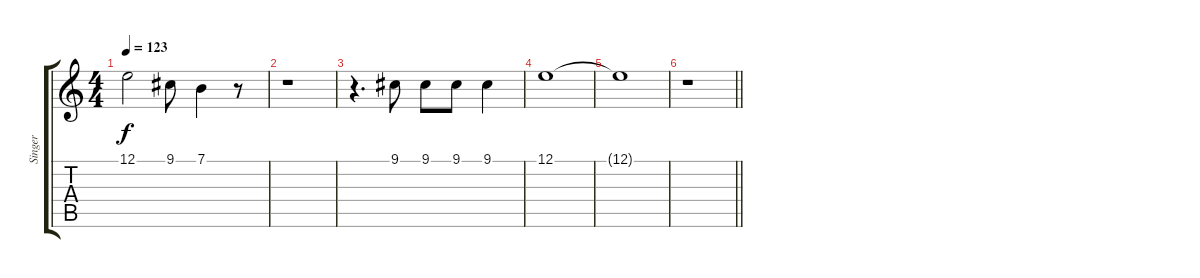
\track ("Singer" "Singer") {instrument accordion}
\staff {score tabs}
\tuning (E4 B3 G3 D3 A2 E2) {hide}
\ts (4 4)
\tempo 123
\clef g2
\ks c
12.1.2{dy f} 9.1.8 7.1.4 r.8 |
r.1 |
r.4{d} 9.1.8 9.1.8 9.1.8 9.1.4 |
12.1.1 |
12.1{t}.1 |
\barLineRight lightlight
r.1
